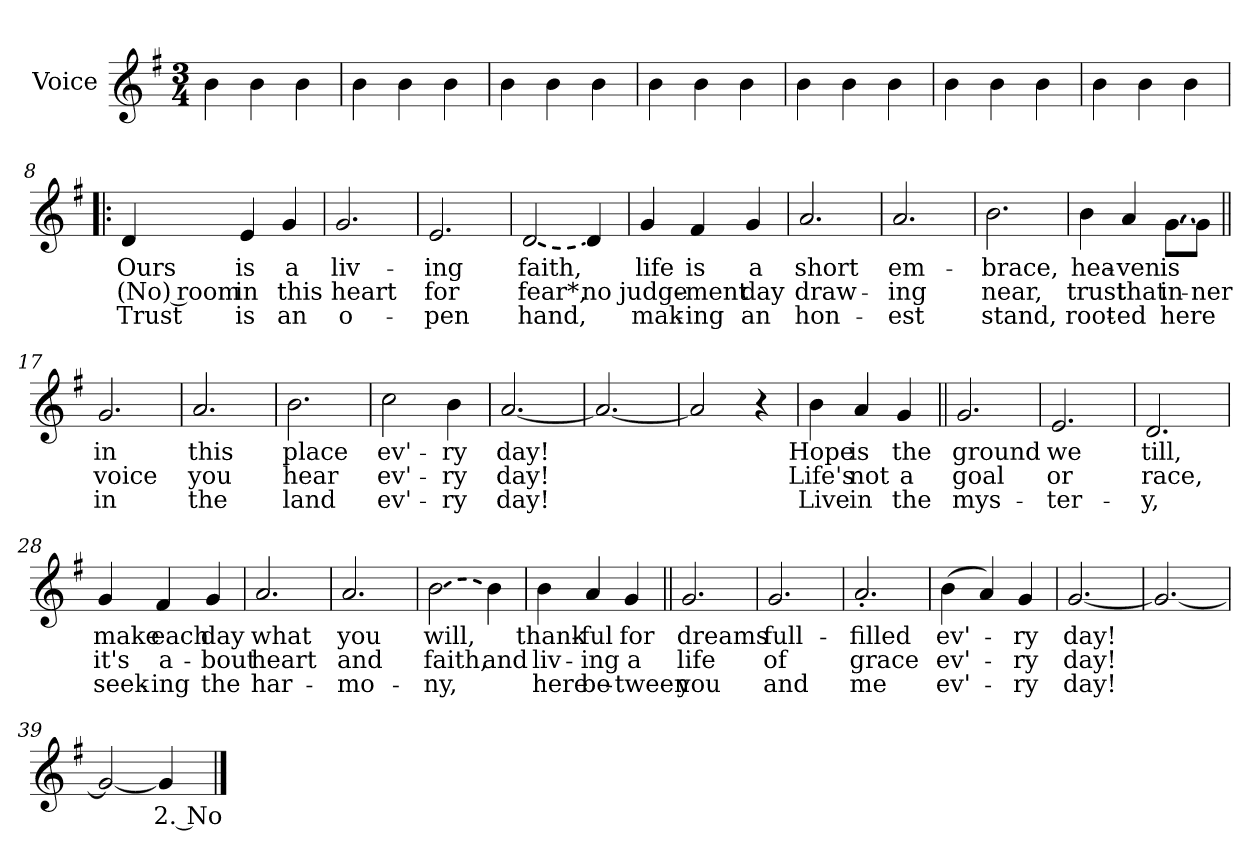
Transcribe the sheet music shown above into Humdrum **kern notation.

**kern	**text	**text	**text
*part1	*part1	*part1	*part1
*staff1	*staff1	*staff1	*staff1
*I"Voice	*	*	*
*I'Voice	*	*	*
*clefG2	*	*	*
*k[f#]	*	*	*
*M3/4	*	*	*
*MM160	*	*	*
=1	=1	=1	=1
4b	.	.	.
4b	.	.	.
4b	.	.	.
=2	=2	=2	=2
4b	.	.	.
4b	.	.	.
4b	.	.	.
=3	=3	=3	=3
4b	.	.	.
4b	.	.	.
4b	.	.	.
=4	=4	=4	=4
4b	.	.	.
4b	.	.	.
4b	.	.	.
=5	=5	=5	=5
4b	.	.	.
4b	.	.	.
4b	.	.	.
=6	=6	=6	=6
4b	.	.	.
4b	.	.	.
4b	.	.	.
=7	=7	=7	=7
4b	.	.	.
4b	.	.	.
4b	.	.	.
!!LO:LB:g=z
=8!|:	=8!|:	=8!|:	=8!|:
!	!LO:LY:b	!LO:LY:b	!LO:LY:b
4d/	Ours	(No) room	Trust
!	!LO:LY:b	!LO:LY:b	!LO:LY:b
4e/	is	in	is
!	!LO:LY:b	!LO:LY:b	!LO:LY:b
4g/	a	this	an
=9	=9	=9	=9
!	!LO:LY:b	!LO:LY:b	!LO:LY:b
2.g/	liv-	heart	o-
=10	=10	=10	=10
!	!LO:LY:b	!LO:LY:b	!LO:LY:b
2.e/	-ing	for	-pen
=11	=11	=11	=11
!LO:T:dash	!LO:LY:b	!LO:LY:b	!LO:LY:b
[2d/	faith,	fear*,	hand,
!	!	!LO:LY:b	!
4d/]	.	no	.
=12	=12	=12	=12
!	!LO:LY:b	!LO:LY:b	!LO:LY:b
4g/	life	judge-	mak-
!	!LO:LY:b	!LO:LY:b	!LO:LY:b
4f#/	is	-ment	-ing
!	!LO:LY:b	!LO:LY:b	!LO:LY:b
4g/	a	day	an
!!LO:LB:g=z
=13	=13	=13	=13
!	!LO:LY:b	!LO:LY:b	!LO:LY:b
2.a/	short	draw-	hon-
=14	=14	=14	=14
!	!LO:LY:b	!LO:LY:b	!LO:LY:b
2.a/	em-	-ing	-est
=15	=15	=15	=15
!	!LO:LY:b	!LO:LY:b	!LO:LY:b
2.b\	-brace,	near,	stand,
=16	=16	=16	=16
!	!LO:LY:b	!LO:LY:b	!LO:LY:b
4b\	hea-	trust	root-
!	!LO:LY:b	!LO:LY:b	!LO:LY:b
4a/	-ven	that	-ed
!LO:T:dash	!LO:LY:b	!LO:LY:b	!LO:LY:b
[8g\L	is	in-	here
!	!	!LO:LY:b	!
8g\J]	.	-ner	.
=17||	=17||	=17||	=17||
!	!LO:LY:b	!LO:LY:b	!LO:LY:b
2.g/	in	voice	in
=18	=18	=18	=18
!	!LO:LY:b	!LO:LY:b	!LO:LY:b
2.a/	this	you	the
=19	=19	=19	=19
!	!LO:LY:b	!LO:LY:b	!LO:LY:b
2.b\	place	hear	land
!!LO:LB:g=z
=20	=20	=20	=20
!	!LO:LY:b	!LO:LY:b	!LO:LY:b
2cc\	ev'-	ev'-	ev'-
!	!LO:LY:b	!LO:LY:b	!LO:LY:b
4b\	-ry	-ry	-ry
=21	=21	=21	=21
!	!LO:LY:b	!LO:LY:b	!LO:LY:b
[2.a/	day!	day!	day!
=22	=22	=22	=22
2.a/_	.	.	.
=23	=23	=23	=23
2a/]	.	.	.
4r	.	.	.
=24	=24	=24	=24
!	!LO:LY:b	!LO:LY:b	!LO:LY:b
4b\	Hope	Life's	Live
!	!LO:LY:b	!LO:LY:b	!LO:LY:b
4a/	is	not	in
!	!LO:LY:b	!LO:LY:b	!LO:LY:b
4g/	the	a	the
=25||	=25||	=25||	=25||
!	!LO:LY:b	!LO:LY:b	!LO:LY:b
2.g/	ground	goal	mys-
=26	=26	=26	=26
!	!LO:LY:b	!LO:LY:b	!LO:LY:b
2.e/	we	or	-ter-
=27	=27	=27	=27
!	!LO:LY:b	!LO:LY:b	!LO:LY:b
2.d/	till,	race,	-y,
!!LO:LB:g=z
=28	=28	=28	=28
!	!LO:LY:b	!LO:LY:b	!LO:LY:b
4g/	make	it's	seek-
!	!LO:LY:b	!LO:LY:b	!LO:LY:b
4f#/	each	a-	-ing
!	!LO:LY:b	!LO:LY:b	!LO:LY:b
4g/	day	-bout	the
=29	=29	=29	=29
!	!LO:LY:b	!LO:LY:b	!LO:LY:b
2.a/	what	heart	har-
=30	=30	=30	=30
!	!LO:LY:b	!LO:LY:b	!LO:LY:b
2.a/	you	and	-mo-
=31	=31	=31	=31
!LO:T:dash	!LO:LY:b	!LO:LY:b	!LO:LY:b
[2b\	will,	faith,	-ny,
!	!	!LO:LY:b	!
4b\]	.	and	.
=32	=32	=32	=32
!	!LO:LY:b	!LO:LY:b	!LO:LY:b
4b\	thank-	liv-	here
!	!LO:LY:b	!LO:LY:b	!LO:LY:b
4a/	-ful	-ing	be-
!	!LO:LY:b	!LO:LY:b	!LO:LY:b
4g/	for	a	-tween
!!LO:LB:g=z
=33||	=33||	=33||	=33||
!	!LO:LY:b	!LO:LY:b	!LO:LY:b
2.g/	dreams	life	you
=34	=34	=34	=34
!	!LO:LY:b	!LO:LY:b	!LO:LY:b
2.g/	full-	of	and
=35	=35	=35	=35
!	!LO:LY:b	!LO:LY:b	!LO:LY:b
2.a'>/	-ﬁlled	grace	me
=36	=36	=36	=36
!	!LO:LY:b	!LO:LY:b	!LO:LY:b
(4b\	ev'-	ev'-	ev'-
4a/)	.	.	.
!	!LO:LY:b	!LO:LY:b	!LO:LY:b
4g/	-ry	-ry	-ry
=37	=37	=37	=37
!	!LO:LY:b	!LO:LY:b	!LO:LY:b
[2.g/	day!	day!	day!
=38	=38	=38	=38
2.g/_	.	.	.
=39	=39	=39	=39
2g/_	.	.	.
!	!LO:LY:b	!	!
4g/]	2. No	.	.
==	==	==	==
*-	*-	*-	*-
